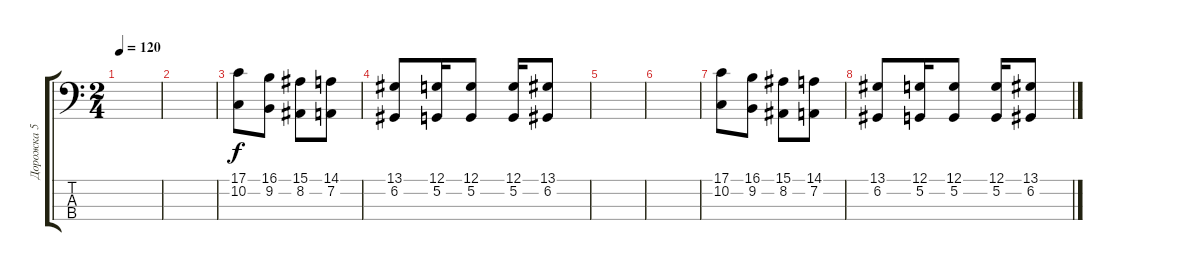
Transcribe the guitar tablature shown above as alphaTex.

\track ("Дорожка 5" "Дорожка 5") {instrument trumpet}
\staff {score tabs}
\tuning (G2 D2 A1 E1) {hide}
\ts (2 4)
\tempo 120
\clef f4
\ks c
|
|
(17.1 10.2).8 (16.1 9.2).8 (15.1 8.2).8 (14.1 7.2).8 |
(13.1 6.2).8 (12.1 5.2).16 (12.1 5.2).8 (12.1 5.2).16 (13.1 6.2).8 |
|
|
(17.1 10.2).8 (16.1 9.2).8 (15.1 8.2).8 (14.1 7.2).8 |
(13.1 6.2).8 (12.1 5.2).16 (12.1 5.2).8 (12.1 5.2).16 (13.1 6.2).8
